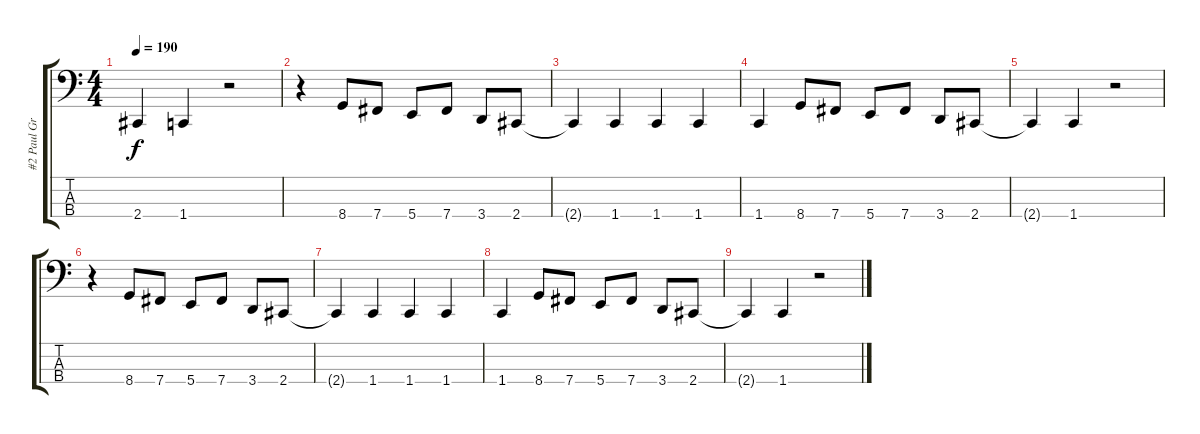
\track ("#2 Paul Gray" "#2 Paul Gr") {instrument electricbasspick}
\staff {score tabs}
\tuning (E2 B1 Gb1 B0) {hide}
\ts (4 4)
\tempo 190
\clef f4
\ks c
2.4{t}.4{dy f} 1.4.4 r.2 |
r.4 8.4.8 7.4.8 5.4.8 7.4.8 3.4.8 2.4.8 |
2.4{t}.4 1.4.4 1.4.4 1.4.4 |
1.4.4 8.4.8 7.4.8 5.4.8 7.4.8 3.4.8 2.4.8 |
2.4{t}.4 1.4.4 r.2 |
r.4 8.4.8 7.4.8 5.4.8 7.4.8 3.4.8 2.4.8 |
2.4{t}.4 1.4.4 1.4.4 1.4.4 |
1.4.4 8.4.8 7.4.8 5.4.8 7.4.8 3.4.8 2.4.8 |
2.4{t}.4 1.4.4 r.2
